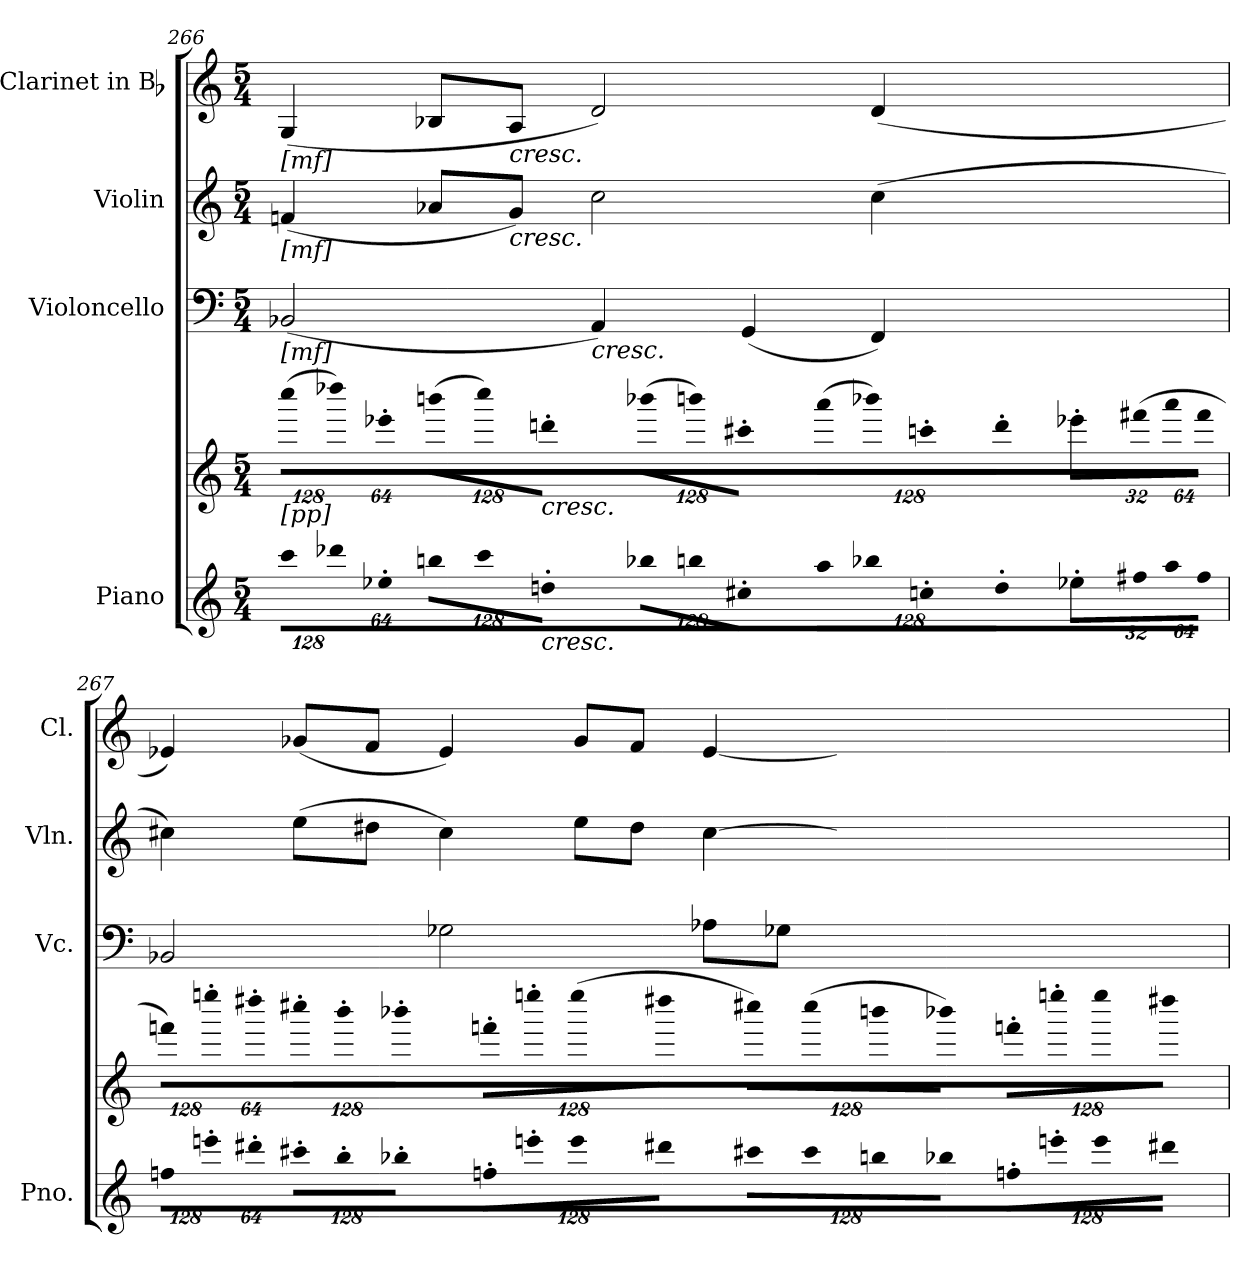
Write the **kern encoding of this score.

**kern	**kern	**kern	**kern	**kern
*part4	*part4	*part3	*part2	*part1
*staff5	*staff4	*staff3	*staff2	*staff1
*I"Piano	*	*I"Violoncello	*I"Violin	*I"Clarinet in Bb
*I'Pno.	*	*I'Vc.	*I'Vln.	*I'Cl.
!!LO:PB:g=z
*clefG2	*clefG2	*clefF4	*clefG2	*clefG2
*	*	*	*	*ITrd1c2
*k[]	*k[]	*k[]	*k[]	*k[b-e-]
*M5/4	*M5/4	*M5/4	*M5/4	*M5/4
*MM92	*MM92	*MM92	*MM92	*MM92
*Xbrackettup	*	*	*	*
=266	=266	=266	=266	=266
!LO:N:vis=8	!	!	!	!
*	*Xbrackettup	*	*	*
!	!	!	!	!LO:TX:b:t=[mf]
!	!	!	!LO:TX:b:t=[mf]	!
!	!	!LO:TX:b:t=[mf]	!	!
!	!LO:TX:b:t=[pp]	!	!	!
!	!LO:N:vis=8	!	!	!
1024%85ccci\L	(1024%85cccci\L	(2BB-Xi/	(4fni/	(4Fi/
!LO:N:vis=8	!LO:N:vis=8	!	!	!
1024%85ddd-Xi\	1024%85dddd-Xi\)	.	.	.
!LO:N:vis=8	!LO:N:vis=8	!	!	!
512%43ee-X'i\J	512%43eee-X'i\J	.	.	.
!LO:N:vis=8	!LO:N:vis=8	!	!	!
1024%85bbni\L	(1024%85bbbni\L	.	8a-Xi/L	8A-Xi/L
!LO:N:vis=8	!LO:N:vis=8	!	!	!
1024%85ccci\	1024%85cccci\)	.	.	.
!	!	!	!	!LO:TX:b:i:t=cresc.
!	!	!	!LO:TX:b:i:t=cresc.	!
.	.	.	8gi/J)	8Gi/J
!	!LO:TX:b:i:t=cresc.	!	!	!
!LO:TX:b:i:t=cresc.	!	!	!	!
!LO:N:vis=8	!LO:N:vis=8	!	!	!
512%43ddn'i\J	512%43dddn'i\J	.	.	.
!	!	!LO:TX:b:i:t=cresc.	!	!
!LO:N:vis=8	!LO:N:vis=8	!	!	!
1024%85bb-Xi\L	(1024%85bbb-Xi\L	4AAi/)	2cci\	2ci/)
!LO:N:vis=8	!LO:N:vis=8	!	!	!
1024%85bbni\	1024%85bbbni\)	.	.	.
!LO:N:vis=8	!LO:N:vis=8	!	!	!
512%43cc#X'i\J	512%43ccc#X'i\J	.	.	.
!LO:N:vis=8	!LO:N:vis=8	!	!	!
1024%85aai\L	(1024%85aaai\L	(4GGi/	.	.
!LO:N:vis=8	!LO:N:vis=8	!	!	!
1024%85bb-Xi\	1024%85bbb-Xi\)	.	.	.
!LO:N:vis=16	!LO:N:vis=16	!	!	!
1024%43ccn'i\L	1024%43cccn'i\L	.	.	.
!LO:N:vis=16	!LO:N:vis=16	!	!	!
1024%43dd'i\JJ	1024%43ddd'i\JJ	.	.	.
8ee-X'i\L	8eee-X'i\L	4FFi/)	(4cci\	(4ci/
!LO:N:vis=16	!LO:N:vis=16	!	!	!
512%21ff#Xi\L	(512%21fff#Xi\L	.	.	.
!LO:N:vis=16	!LO:N:vis=16	!	!	!
1024%43aai\	1024%43aaai\	.	.	.
!LO:N:vis=16	!LO:N:vis=16	!	!	!
1024%43ff#i\JJ	1024%43fff#i\JJ	.	.	.
=267	=267	=267	=267	=267
!LO:N:vis=8	!LO:N:vis=8	!	!	!
1024%85ffni\L	1024%85fffni\L)	2BB-Xi/	4cc#Xi\)	4d-Xi/)
!LO:N:vis=8	!LO:N:vis=8	!	!	!
1024%85eeen'i\	1024%85eeeen'i\	.	.	.
!LO:N:vis=8	!LO:N:vis=8	!	!	!
512%43ddd#X'i\J	512%43dddd#X'i\J	.	.	.
!LO:N:vis=8	!LO:N:vis=8	!	!	!
1024%85ccc#X'i\L	1024%85cccc#X'i\L	.	(8eei\L	(8f-Xi/L
!LO:N:vis=8	!LO:N:vis=8	!	!	!
1024%85bb'i\	1024%85bbb'i\	.	.	.
.	.	.	8dd#Xi\J	8e-i/J
!LO:N:vis=8	!LO:N:vis=8	!	!	!
512%43bb-X'i\J	512%43bbb-X'i\J	.	.	.
!LO:N:vis=8	!LO:N:vis=8	!	!	!
1024%85ffn'i\L	1024%85fffn'i\L	2G-Xi\	4cc#i\)	4d-i/)
!LO:N:vis=8	!LO:N:vis=8	!	!	!
1024%85eeen'i\	1024%85eeeen'i\	.	.	.
!LO:N:vis=16	!LO:N:vis=16	!	!	!
1024%43eeei\L	(1024%43eeeei\L	.	.	.
!LO:N:vis=16	!LO:N:vis=16	!	!	!
1024%43ddd#Xi\JJ	1024%43dddd#Xi\JJ	.	.	.
!LO:N:vis=8	!LO:N:vis=8	!	!	!
1024%85ccc#Xi\L	1024%85cccc#Xi\L)	.	8eei\L	8f-i/L
!LO:N:vis=16	!LO:N:vis=16	!	!	!
1024%43ccc#i\L	(1024%43cccc#i\L	.	.	.
!LO:N:vis=16	!LO:N:vis=16	!	!	!
512%21bbni\J	512%21bbbni\J	.	8dd#i\J	8e-i/J
!LO:N:vis=8	!LO:N:vis=8	!	!	!
512%43bb-Xi\J	512%43bbb-Xi\J)	.	.	.
!LO:N:vis=8	!LO:N:vis=8	!	!	!
1024%85ffn'i\L	1024%85fffn'i\L	8A-Xi\L	[>4cc#i\	[<4d-i/
!LO:N:vis=8	!LO:N:vis=8	!	!	!
1024%85eeen'i\	1024%85eeeen'i\	.	.	.
.	.	8G-Xi\J	.	.
!LO:N:vis=16	!LO:N:vis=16	!	!	!
1024%43eeei\L	1024%43eeeei\L	.	.	.
!LO:N:vis=16	!LO:N:vis=16	!	!	!
1024%43ddd#Xi\JJ	1024%43dddd#Xi\JJ	.	.	.
=	=	=	=	=
*-	*-	*-	*-	*-
